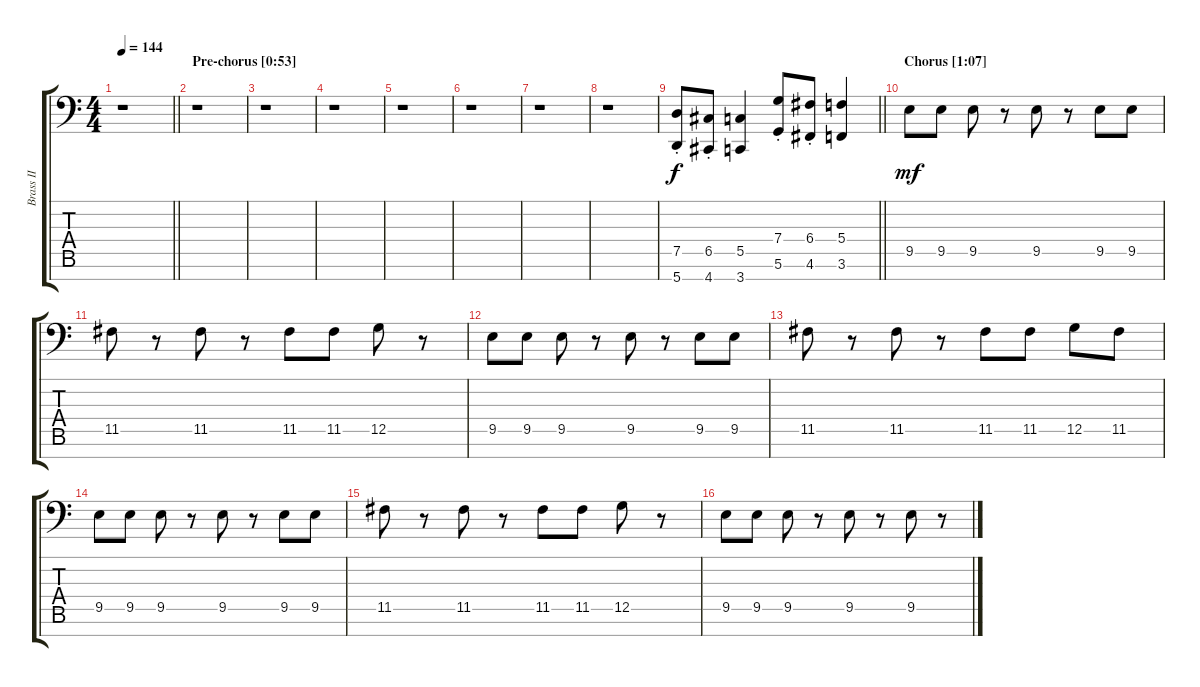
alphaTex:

\track ("Brass II" "Brass II") {instrument trombone}
\staff {score tabs}
\tuning (D4 A3 F3 C3 G2 D2 A1) {hide}
\ts (4 4)
\tempo 144
\clef f4
\barLineRight lightlight
\ks c
r.1{dy f} |
\section ("" "Pre-chorus [0:53]")
r.1 |
r.1 |
r.1 |
r.1 |
r.1 |
r.1 |
r.1 |
\barLineRight lightlight
(7.5{st} 5.7{st}).8{instrument brasssection} (6.5{st} 4.7{st}).8 (5.5 3.7).4 (7.4{st} 5.6{st}).8 (6.4{st} 4.6{st}).8 (5.4 3.6).4 |
\section ("" "Chorus [1:07]")
9.5.8{dy mf instrument trombone} 9.5.8 9.5.8 r.8 9.5.8 r.8 9.5.8 9.5.8 |
11.5.8 r.8 11.5.8 r.8 11.5.8 11.5.8 12.5.8 r.8 |
9.5.8 9.5.8 9.5.8 r.8 9.5.8 r.8 9.5.8 9.5.8 |
11.5.8 r.8 11.5.8 r.8 11.5.8 11.5.8 12.5.8 11.5.8 |
9.5.8 9.5.8 9.5.8 r.8 9.5.8 r.8 9.5.8 9.5.8 |
11.5.8 r.8 11.5.8 r.8 11.5.8 11.5.8 12.5.8 r.8 |
9.5.8 9.5.8 9.5.8 r.8 9.5.8 r.8 9.5.8 r.8
